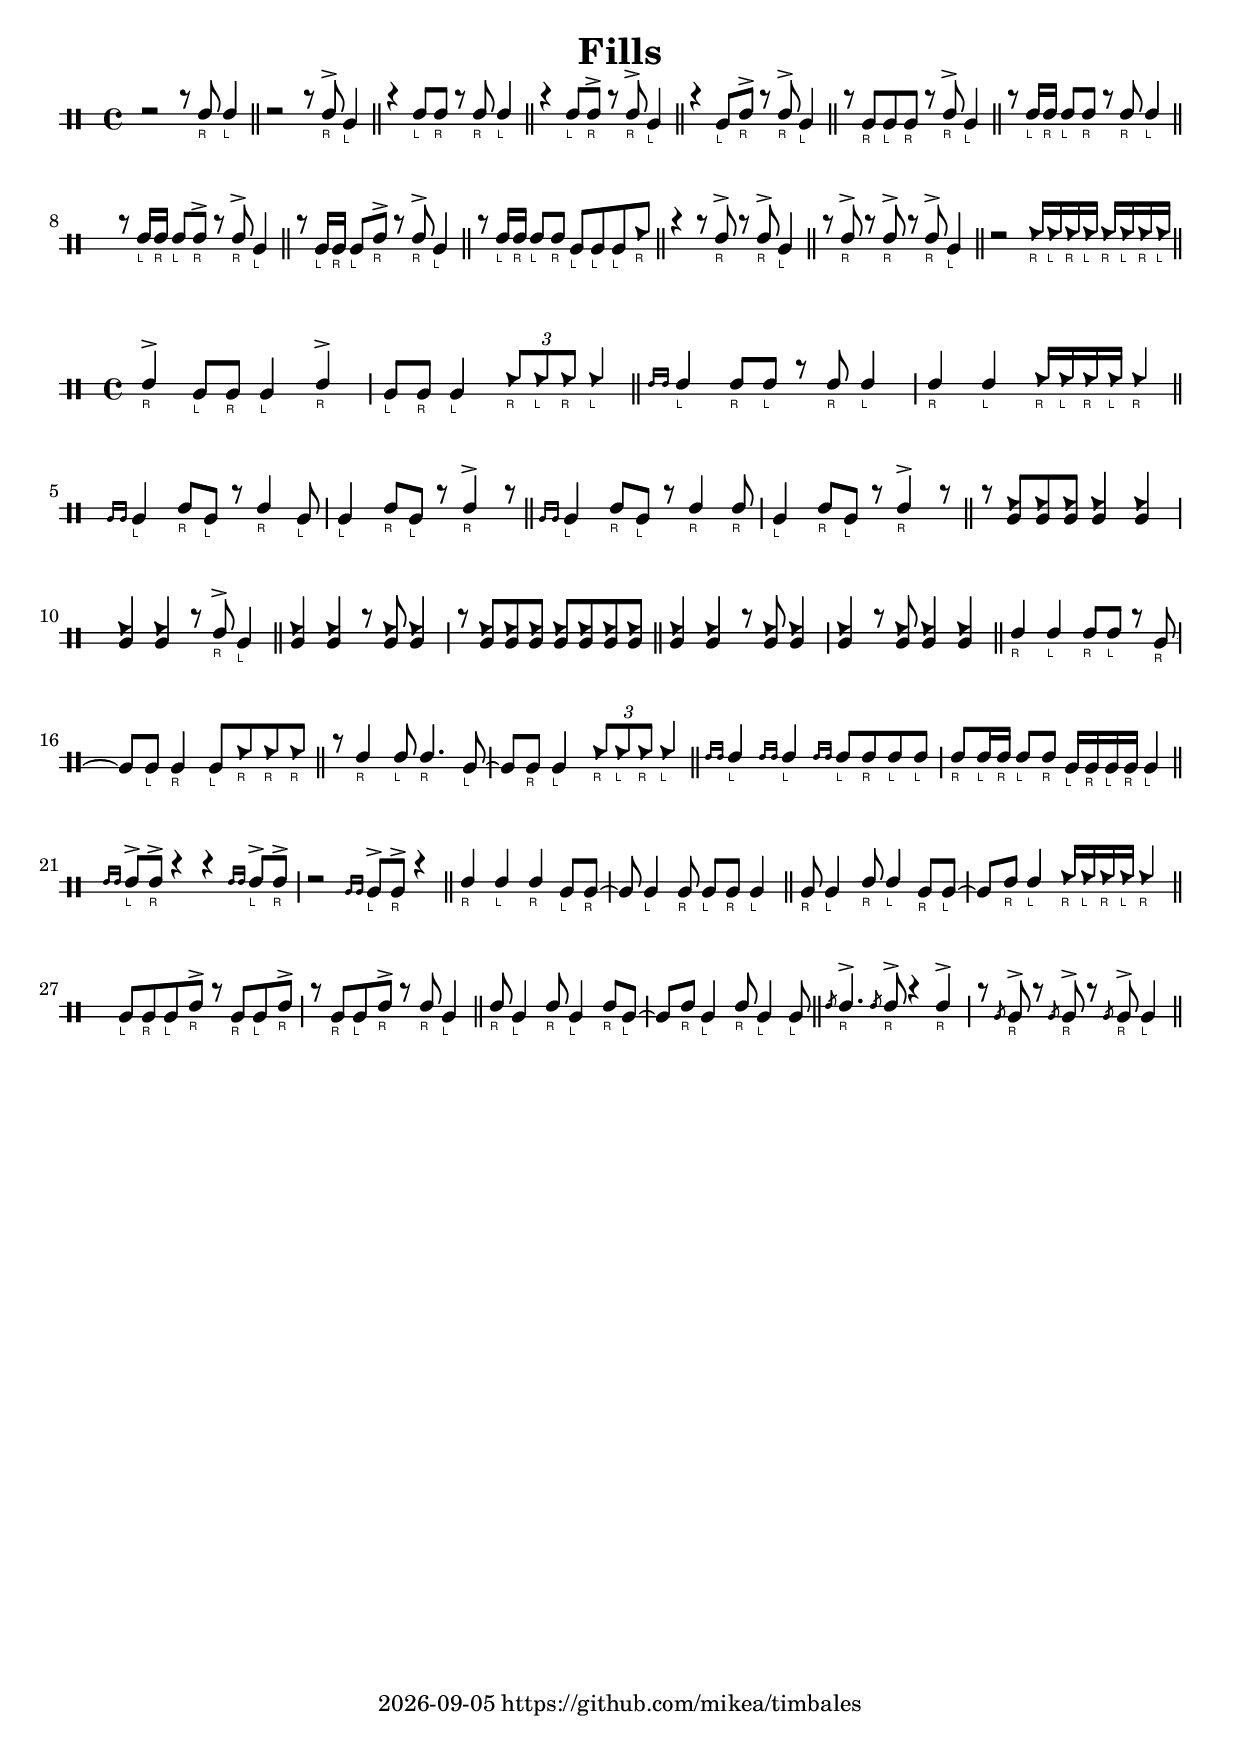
\version "2.24.2"

\include "common/all.ly"

date = #(strftime "%Y-%m-%d" (localtime (current-time)))

\header {
  title = "Fills"
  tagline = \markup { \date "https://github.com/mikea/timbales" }
}


% one bar

\newTimbalesStaff \drumVoiceOne \drummode { 
    r2 r8 timh8_"R" timh4_"L" | \bar "||"
    r2 r8 timh8_"R"^> timl4_"L" | \bar "||"
    r4 timh8_"L" timh8_"R" r8 timh8_"R" timh4_"L" | \bar "||"
    r4 timh8_"L" timh8_"R"^> r8 timh8_"R"^> timl4_"L" | \bar "||"
    r4 timl8_"L" timh8_"R"^> r8 timh8_"R"^> timl4_"L" | \bar "||"
    r8 timl8_"R" timl8_"L" timl8_"R" r8 timh8_"R"^> timl4_"L" | \bar "||"

    r8 timh16_"L" timh16_"R" timh8_"L" timh8_"R" r8 timh8_"R" timh4_"L" | \bar "||"
    r8 timh16_"L" timh16_"R" timh8_"L" timh8_"R"^> r8 timh8_"R"^> timl4_"L" | \bar "||"
    r8 timl16_"L" timl16_"R" timl8_"L" timh8_"R"^> r8 timh8_"R"^> timl4_"L" | \bar "||"
    r8 timh16_"L" timh16_"R" timh8_"L" timh8_"R" timl8_"L" timl8_"L" timl8_"L" cb8_"R" | \bar "||"

    r4  r8 timh8_"R"^>  r8 timh8_"R"^> timl4_"L" | \bar "||"
    r8 timh8_"R"^>  r8 timh8_"R"^>  r8 timh8_"R"^> timl4_"L" | \bar "||"
    r2 cb16_"R" cb16_"L" cb16_"R" cb16_"L" cb16_"R" cb16_"L" cb16_"R" cb16_"L" | \bar "||"
}

% two bars

\newTimbalesStaff \drumVoiceOne \drummode { 
    timh4_"R"^> timl8_"L" timl8_"R" timl4_"L" timh4_"R"^> | 
    timl8_"L" timl8_"R" timl4_"L" \tuplet 3/2 { cb8_"R" cb8_"L" cb8_"R" } cb4_"L" | \bar "||" 

    \drag timh4_"L" timh8_"R" timh8_"L" r8 timh8_"R" timh4_"L" | 
    timh4_"R" timh4_"L"  cb16_"R" cb16_"L" cb16_"R" cb16_"L" cb4_"R" | \bar "||" 

    \break

    \drag timl4_"L" timh8_"R" timl8_"L" r8 timh4_"R" timl8_"L" | 
    timl4_"L" timh8_"R" timl8_"L" r8 timh4_"R"^> r8 | \bar "||" 

    \drag timl4_"L" timh8_"R" timl8_"L" r8 timh4_"R" timh8_"R" | 
    timl4_"L" timh8_"R" timl8_"L" r8 timh4_"R"^> r8 | \bar "||" 

    r8 <<timl8 cb8>> <<timl8 cb8>> <<timl8 cb8>> <<timl4 cb4>>  <<timl4 cb4>> |
    <<timl4 cb4>>  <<timl4 cb4>> r8 timh8_"R"^> timl4_"L" | \bar "||" 

    <<timl4 cb4>>  <<timl4 cb4>> r8 <<timl8 cb8>> <<timl4 cb4>> |
    r8 <<timl8 cb8>> <<timl8 cb8>> <<timl8 cb8>> <<timl8 cb8>> <<timl8 cb8>> <<timl8 cb8>> <<timl8 cb8>>  | \bar "||" 

    <<timl4 cb4>>  <<timl4 cb4>> r8 <<timl8 cb8>> <<timl4 cb4>> |
    <<timl4 cb4>> r8 <<timl8 cb8>> <<timl4 cb4>> <<timl4 cb4>> | \bar "||" 

    timh4_"R" timh4_"L" timh8_"R" timh8_"L" r8 timl8_"R"~ |
    timl8 timl8_"L" timl4_"R" timl8_"L" cb8_"R" cb8_"R" cb8_"R" | \bar "||" 

    r8 timh4_"R" timh8_"L" timh4._"R" timl8_"L"~ |
    timl8 timl8_"R" timl4_"L"  \tuplet 3/2 { cb8_"R" cb8_"L" cb8_"R" } cb4_"L" | \bar "||" 

    \drag timh4_"L" \drag timh4_"L" \drag timh8_"L" timh8_"R" timh8_"L" timh8_"L" |
    timh8_"R" timh16_"L" timh16_"R" timh8_"L" timh8_"R" timl16_"L" timl16_"R" timl16_"L" timl16_"R" timl4_"L" | \bar "||" 

    \drag timh8_"L"^> timh8_"R"^> r4 r4 \drag timh8_"L"^> timh8_"R"^> |
    r2 \drag timl8_"L"^> timl8_"R"^> r4 | \bar "||" 

    timh4_"R" timh4_"L" timh4_"R" timl8_"L" timl8_"R"~ |
    timl8 timl4_"L" timl8_"R" timl8_"L" timl8_"R" timl4_"L" | \bar "||"

    timl8_"R" timl4_"L" timh8_"R" timh4_"L" timl8_"R" timl8_"L"~ |
    timl8 timh8_"R" timh4_"L" cb16_"R" cb16_"L" cb16_"R" cb16_"L" cb4_"R" | \bar "||"

    timl8_"L" timl8_"R" timl8_"L" timh8_"R"^> r8 timl8_"R" timl8_"L" timh8_"R"^> |
    r8 timl8_"R" timl8_"L" timh8_"R"^> r8 timh8_"R" timl4_"L" | \bar "||"

    timh8_"R" timl4_"L" timh8_"R" timl4_"L" timh8_"R" timl8_"L"~ |
    timl8 timh8_"R" timl4_"L" timh8_"R" timl4_"L" timl8_"L" | \bar "||"

    \flam timh4._"R"^> \flam timh8_"R"^> r4 timh4_"R"^> |
    r8 \flam timl8_"R"^> r8 \flam timl8_"R"^> r8 \flam timl8_"R"^> timl4_"L" | \bar "||"
}

